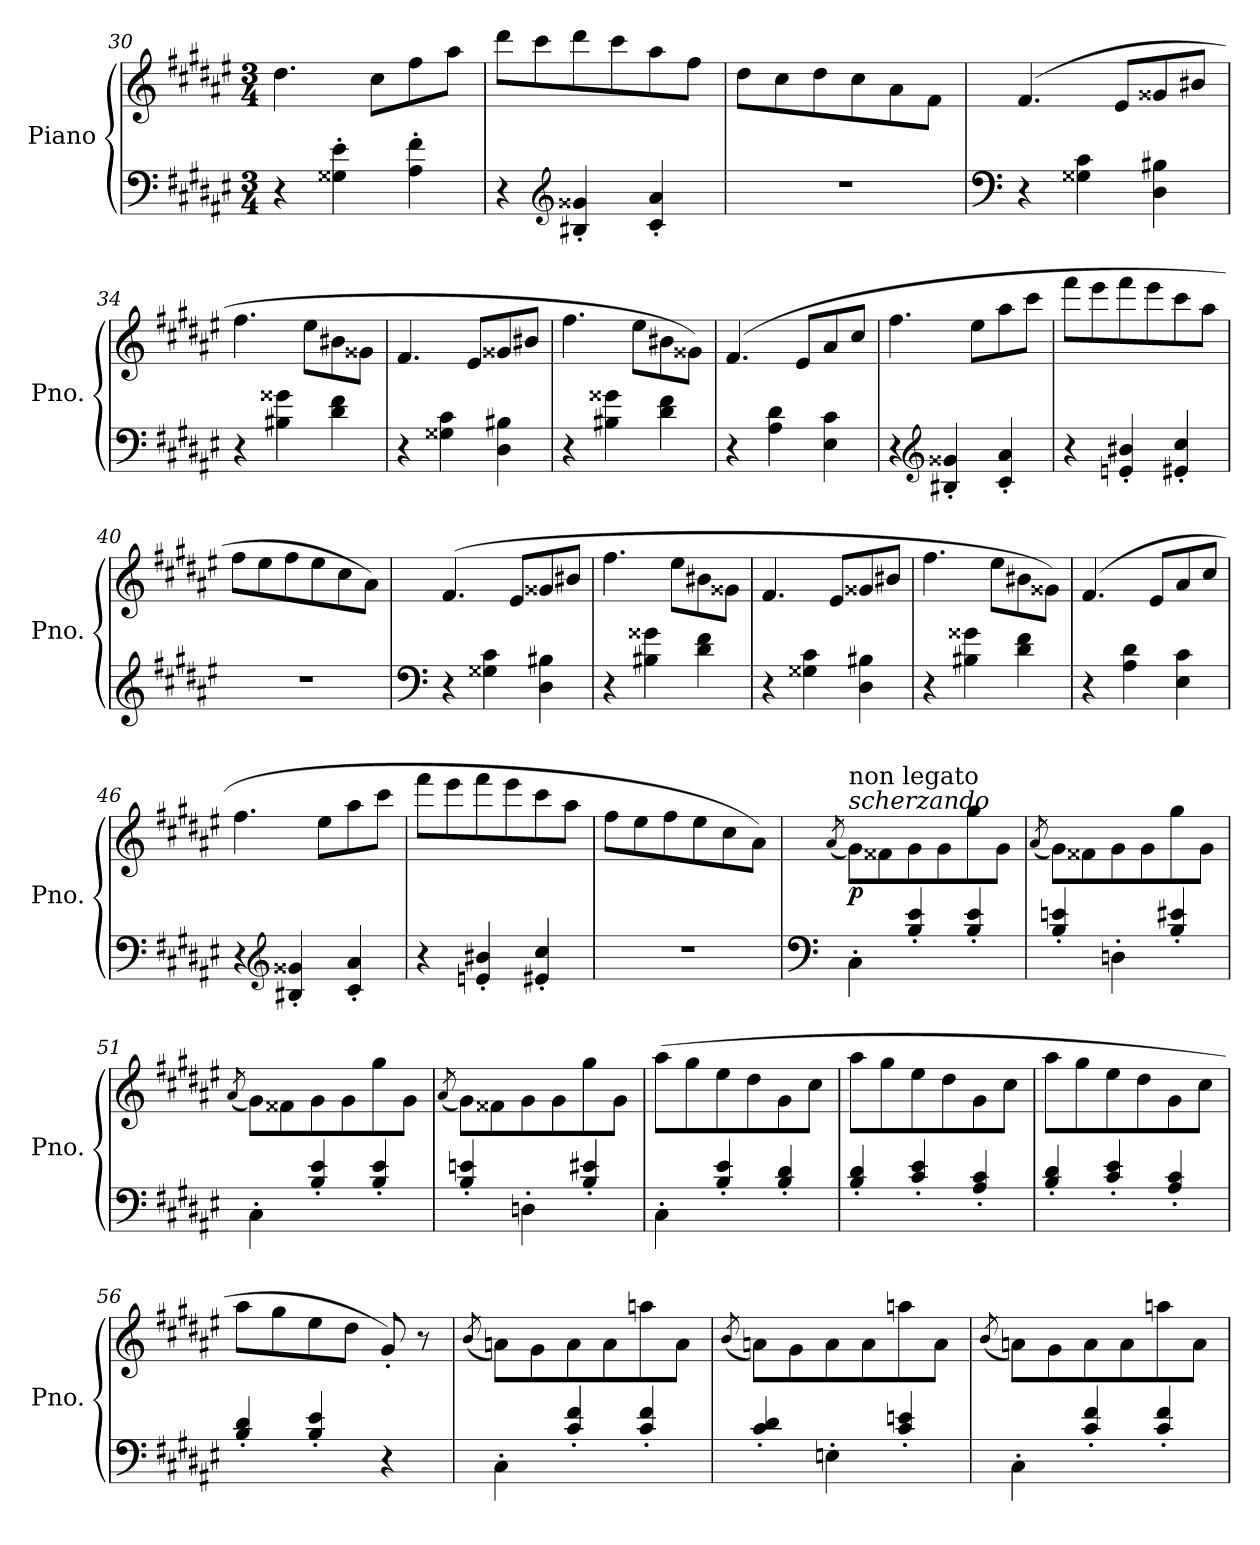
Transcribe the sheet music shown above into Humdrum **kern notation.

**kern	**kern	**dynam
*part1	*part1	*part1
*staff2	*staff1	*staff1/2
*I"Piano	*	*
*I'Pno.	*	*
*clefF4	*clefG2	*
*k[f#c#g#d#a#e#]	*k[f#c#g#d#a#e#]	*
*M3/4	*M3/4	*
=30	=30	=30
4r	4.dd#\	.
4G##X\' 4e#\'	.	.
.	8cc#\L	.
4A#\' 4f#\'	8ff#\	.
.	8aa#\J	.
=31	=31	=31
4r	8ddd#\L	.
.	8ccc#\	.
*clefG2	*	*
4B#X/' 4g##X/'	8ddd#\	.
.	8ccc#\	.
4c#/' 4a#/'	8aa#\	.
.	8ff#\J	.
=32	=32	=32
2.r	8dd#\L	.
.	8cc#\	.
.	8dd#\	.
.	8cc#\	.
.	8a#\	.
.	8f#\J	.
!!LO:PB:g=z
=33	=33	=33
*clefF4	*	*
4r	(>4.f#/	.
4G##X\ 4c#\	.	.
.	8e#/L	.
4D#\ 4B#X\	8g##X/	.
.	8b#X/J	.
=34	=34	=34
4r	4.ff#\	.
4B#X\ 4g##X\	.	.
.	8ee#\L	.
4d#\ 4f#\	8b#X\	.
.	8g##X\J	.
=35	=35	=35
4r	4.f#/	.
4G##X\ 4c#\	.	.
.	8e#/L	.
4D#\ 4B#X\	8g##X/	.
.	8b#X/J	.
=36	=36	=36
4r	4.ff#\	.
4B#X\ 4g##X\	.	.
.	8ee#\L	.
4d#\ 4f#\	8b#X\	.
.	8g##X\J)	.
=37	=37	=37
4r	(>4.f#/	.
4A#\ 4d#\	.	.
.	8e#/L	.
4E#\ 4c#\	8a#/	.
.	8cc#/J	.
=38	=38	=38
4r	4.ff#\	.
*clefG2	*	*
4B#X/' 4g##X/'	.	.
.	8ee#\L	.
4c#/' 4a#/'	8aa#\	.
.	8ccc#\J	.
!!LO:LB:g=z
=39	=39	=39
4r	8fff#\L	.
.	8eee#\	.
4en/' 4b#X/'	8fff#\	.
.	8eee#\	.
4e#X/' 4cc#/'	8ccc#\	.
.	8aa#\J	.
=40	=40	=40
2.r	8ff#\L	.
.	8ee#\	.
.	8ff#\	.
.	8ee#\	.
.	8cc#\	.
.	8a#\J)	.
=41	=41	=41
*clefF4	*	*
4r	(>4.f#/	.
4G##X\ 4c#\	.	.
.	8e#/L	.
4D#\ 4B#X\	8g##X/	.
.	8b#X/J	.
=42	=42	=42
4r	4.ff#\	.
4B#X\ 4g##X\	.	.
.	8ee#\L	.
4d#\ 4f#\	8b#X\	.
.	8g##X\J	.
=43	=43	=43
4r	4.f#/	.
4G##X\ 4c#\	.	.
.	8e#/L	.
4D#\ 4B#X\	8g##X/	.
.	8b#X/J	.
=44	=44	=44
4r	4.ff#\	.
4B#X\ 4g##X\	.	.
.	8ee#\L	.
4d#\ 4f#\	8b#X\	.
.	8g##X\J)	.
!!LO:LB:g=z
=45	=45	=45
4r	(>4.f#/	.
4A#\ 4d#\	.	.
.	8e#/L	.
4E#\ 4c#\	8a#/	.
.	8cc#/J	.
=46	=46	=46
4r	4.ff#\	.
*clefG2	*	*
4B#X/' 4g##X/'	.	.
.	8ee#\L	.
4c#/' 4a#/'	8aa#\	.
.	8ccc#\J	.
=47	=47	=47
4r	8fff#\L	.
.	8eee#\	.
4en/' 4b#X/'	8fff#\	.
.	8eee#\	.
4e#X/' 4cc#/'	8ccc#\	.
.	8aa#\J	.
=48	=48	=48
2.r	8ff#\L	.
.	8ee#\	.
.	8ff#\	.
.	8ee#\	.
.	8cc#\	.
.	8a#\J)	.
=49	=49	=49
*clefF4	*	*
.	(<8qa#/	.
!	!LO:TX:a:i:t=scherzando	!
!	!LO:TX:a:t=non legato	!
!	!	!LO:DY:b
4C#'\	8g#\L)	p
.	8f##X\	.
4B/' 4e#/'	8g#\	.
.	8g#\	.
4B/' 4e#/'	8gg#\	.
.	8g#\J	.
!!LO:LB:g=z
=50	=50	=50
.	(<8qa#/	.
4B/' 4en/'	8g#\L)	.
.	8f##X\	.
4Dn'\	8g#\	.
.	8g#\	.
4B/' 4e#X/'	8gg#\	.
.	8g#\J	.
=51	=51	=51
.	(<8qa#/	.
4C#'\	8g#\L)	.
.	8f##X\	.
4B/' 4e#/'	8g#\	.
.	8g#\	.
4B/' 4e#/'	8gg#\	.
.	8g#\J	.
=52	=52	=52
.	(<8qa#/	.
4B/' 4en/'	8g#\L)	.
.	8f##X\	.
4Dn'\	8g#\	.
.	8g#\	.
4B/' 4e#X/'	8gg#\	.
.	8g#\J	.
=53	=53	=53
4C#'\	(>8aa#\L	.
.	8gg#\	.
4B/' 4e#/'	8ee#\	.
.	8dd#\	.
4B/' 4d#/'	8g#\	.
.	8cc#\J	.
=54	=54	=54
4B/' 4d#/'	8aa#\L	.
.	8gg#\	.
4c#/' 4e#/'	8ee#\	.
.	8dd#\	.
4A#/' 4c#/'	8g#\	.
.	8cc#\J	.
!!LO:LB:g=z
=55	=55	=55
4B/' 4d#/'	8aa#\L	.
.	8gg#\	.
4c#/' 4e#/'	8ee#\	.
.	8dd#\	.
4A#/' 4c#/'	8g#\	.
.	8cc#\J	.
=56	=56	=56
4B/' 4d#/'	8aa#\L	.
.	8gg#\	.
4B/' 4e#/'	8ee#\	.
.	8dd#\J	.
4r	8g#'/)	.
.	8r	.
=57	=57	=57
.	(<8qb/	.
4C#'\	8an\L)	.
.	8g#\	.
4c#/' 4f#/'	8a\	.
.	8a\	.
4c#/' 4f#/'	8aan\	.
.	8a\J	.
=58	=58	=58
.	(<8qb/	.
4c#/' 4d#/'	8an\L)	.
.	8g#\	.
4En'\	8a\	.
.	8a\	.
4c#/' 4en/'	8aan\	.
.	8a\J	.
=59	=59	=59
.	(<8qb/	.
4C#'\	8an\L)	.
.	8g#\	.
4c#/' 4f#/'	8a\	.
.	8a\	.
4c#/' 4f#/'	8aan\	.
.	8a\J	.
=	=	=
*-	*-	*-
